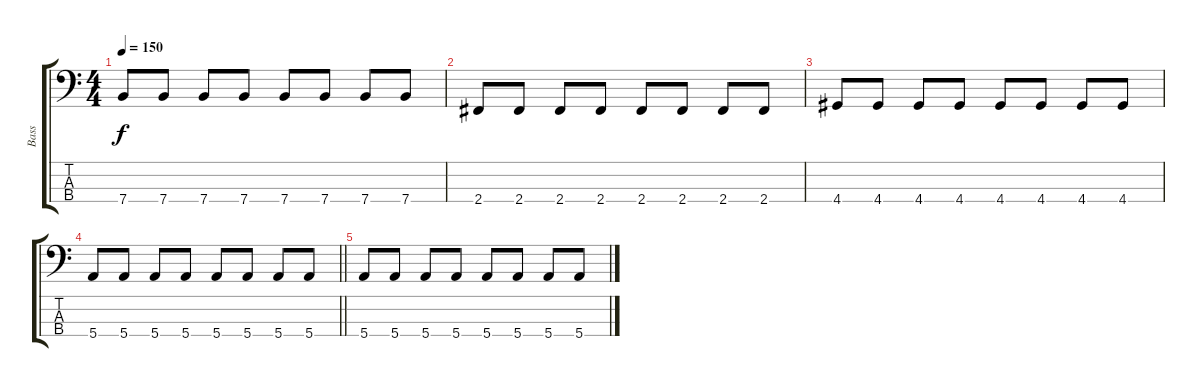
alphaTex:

\track ("Bass" "Bass") {instrument electricbassfinger}
\staff {score tabs}
\tuning (G2 D2 A1 E1) {hide}
\ts (4 4)
\tempo 150
\clef f4
\ks c
7.4.8{dy f} 7.4.8 7.4.8 7.4.8 7.4.8 7.4.8 7.4.8 7.4.8 |
2.4.8 2.4.8 2.4.8 2.4.8 2.4.8 2.4.8 2.4.8 2.4.8 |
4.4.8 4.4.8 4.4.8 4.4.8 4.4.8 4.4.8 4.4.8 4.4.8 |
\barLineRight lightlight
5.4.8 5.4.8 5.4.8 5.4.8 5.4.8 5.4.8 5.4.8 5.4.8 |
5.4.8 5.4.8 5.4.8 5.4.8 5.4.8 5.4.8 5.4.8 5.4.8
